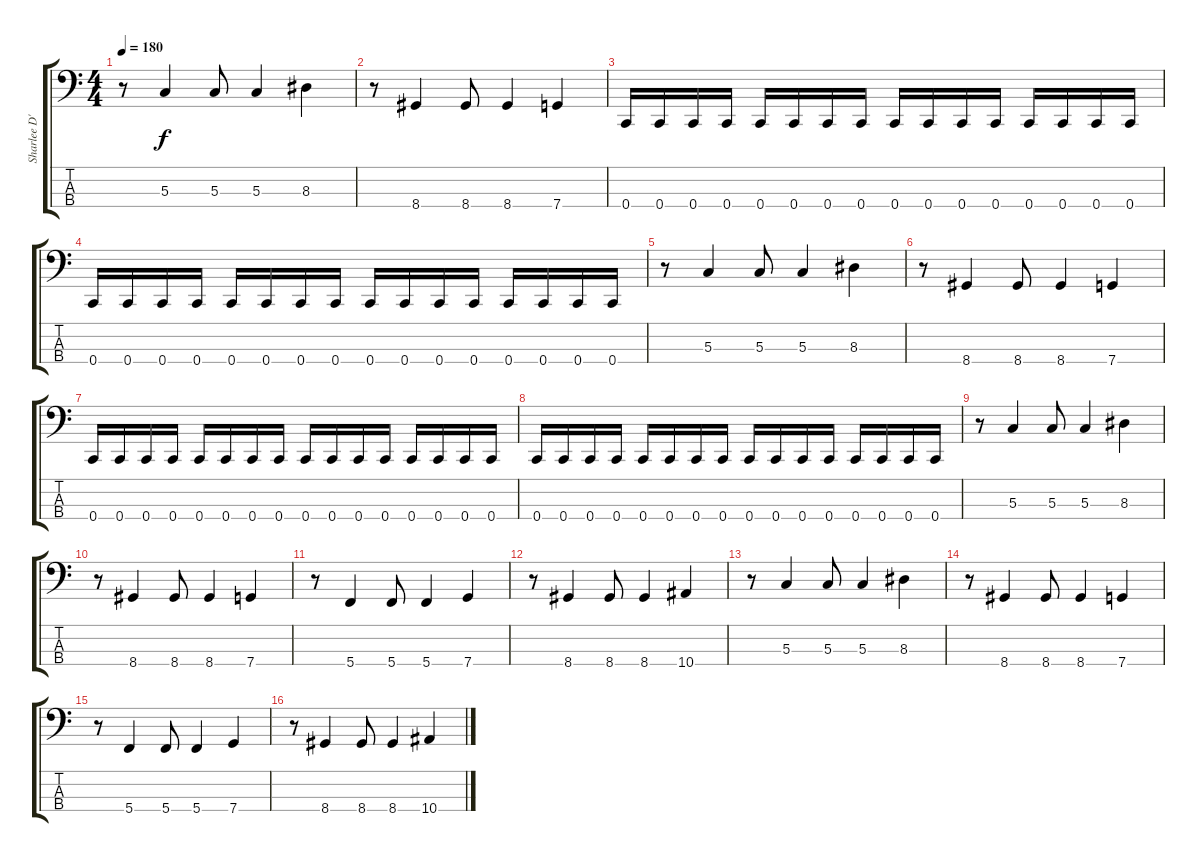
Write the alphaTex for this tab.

\track ("Sharlee D'Angelo" "Sharlee D'") {instrument electricbassfinger}
\staff {score tabs}
\tuning (F2 C2 G1 C1) {hide}
\ts (4 4)
\tempo 180
\clef f4
\ks c
r.8{dy f} 5.3.4 5.3.8 5.3.4 8.3.4 |
r.8 8.4.4 8.4.8 8.4.4 7.4.4 |
0.4.16 0.4.16 0.4.16 0.4.16 0.4.16 0.4.16 0.4.16 0.4.16 0.4.16 0.4.16 0.4.16 0.4.16 0.4.16 0.4.16 0.4.16 0.4.16 |
0.4.16 0.4.16 0.4.16 0.4.16 0.4.16 0.4.16 0.4.16 0.4.16 0.4.16 0.4.16 0.4.16 0.4.16 0.4.16 0.4.16 0.4.16 0.4.16 |
r.8 5.3.4 5.3.8 5.3.4 8.3.4 |
r.8 8.4.4 8.4.8 8.4.4 7.4.4 |
0.4.16 0.4.16 0.4.16 0.4.16 0.4.16 0.4.16 0.4.16 0.4.16 0.4.16 0.4.16 0.4.16 0.4.16 0.4.16 0.4.16 0.4.16 0.4.16 |
0.4.16 0.4.16 0.4.16 0.4.16 0.4.16 0.4.16 0.4.16 0.4.16 0.4.16 0.4.16 0.4.16 0.4.16 0.4.16 0.4.16 0.4.16 0.4.16 |
r.8 5.3.4 5.3.8 5.3.4 8.3.4 |
r.8 8.4.4 8.4.8 8.4.4 7.4.4 |
r.8 5.4.4 5.4.8 5.4.4 7.4.4 |
r.8 8.4.4 8.4.8 8.4.4 10.4.4 |
r.8 5.3.4 5.3.8 5.3.4 8.3.4 |
r.8 8.4.4 8.4.8 8.4.4 7.4.4 |
r.8 5.4.4 5.4.8 5.4.4 7.4.4 |
r.8 8.4.4 8.4.8 8.4.4 10.4.4
